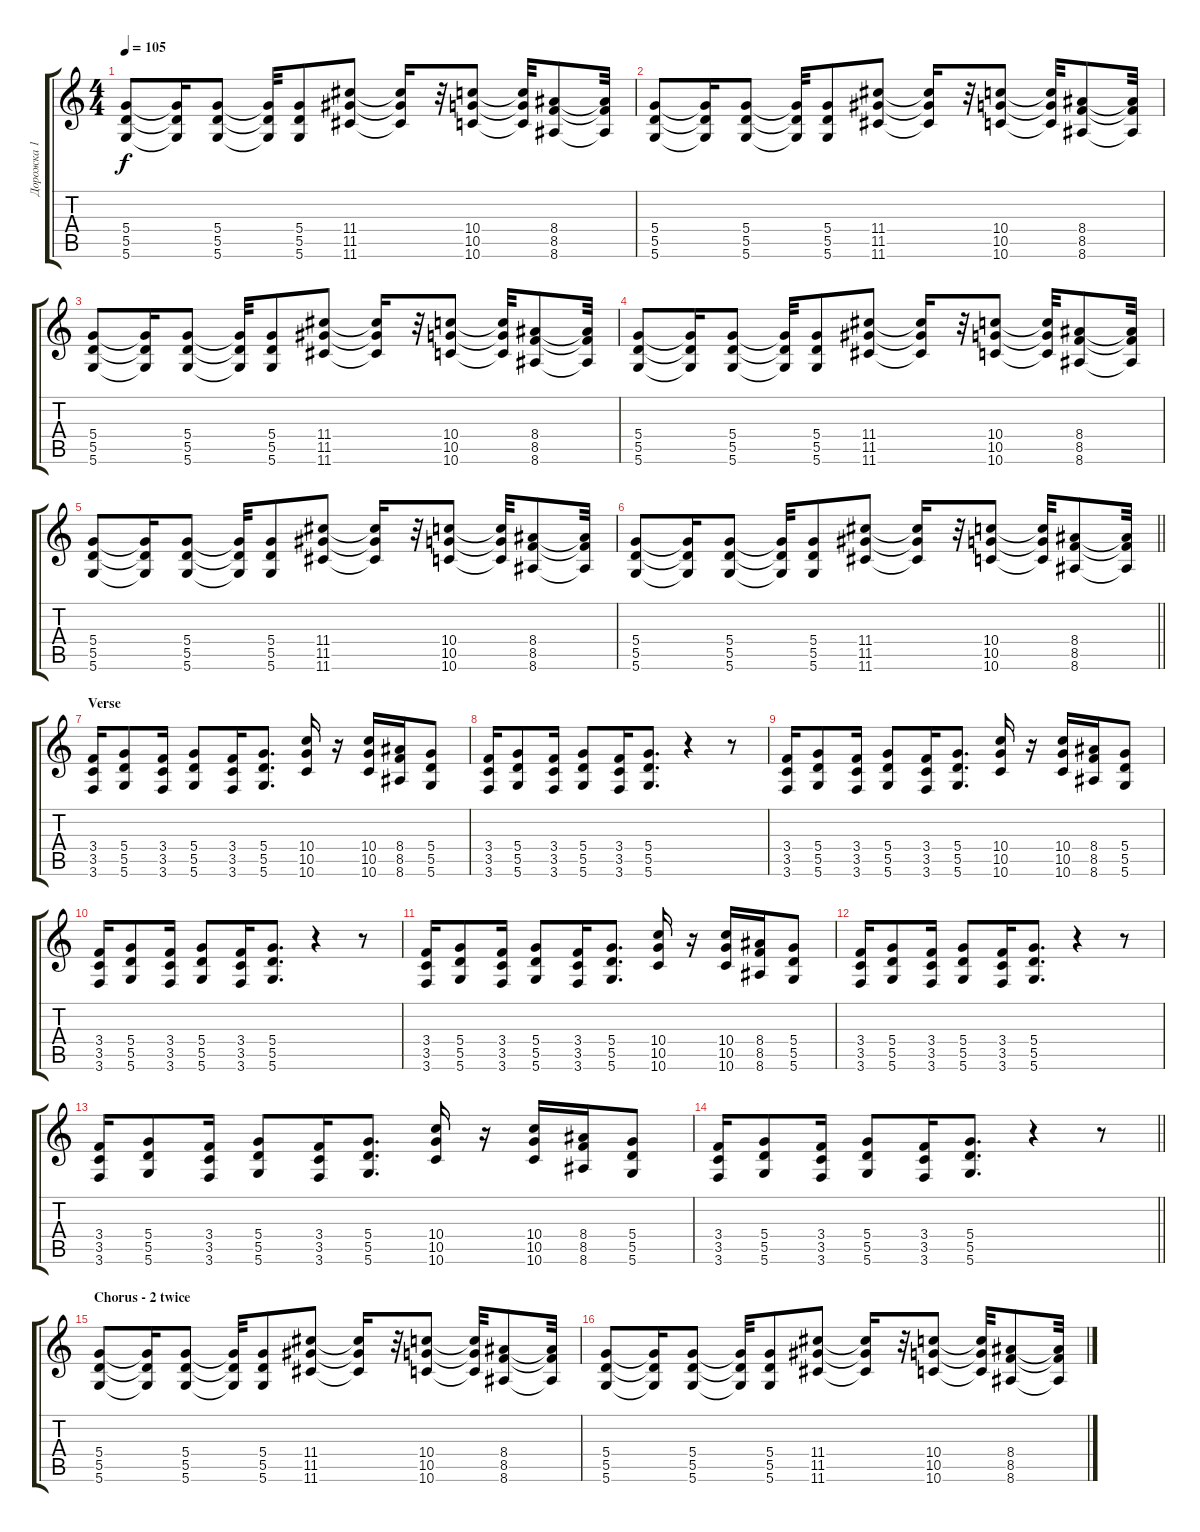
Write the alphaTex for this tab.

\track ("Дорожка 1" "Дорожка 1") {instrument distortionguitar}
\staff {score tabs}
\tuning (E4 B3 G3 D3 A2 D2) {hide}
\ts (4 4)
\tempo 105
\clef g2
\ks c
(5.4 5.5 5.6).8{dy f} (5.4{t} 5.5{t} 5.6{t}).16 (5.4 5.5 5.6).8 (5.4{t} 5.5{t} 5.6{t}).32 (5.4 5.5 5.6).8 (11.4 11.5 11.6).8 (11.4{t} 11.5{t} 11.6{t}).16 r.32 (10.4 10.5 10.6).8 (10.4{t} 10.5{t} 10.6{t}).32 (8.4 8.5 8.6).8 (8.4{t} 8.5{t} 8.6{t}).32 |
(5.4 5.5 5.6).8 (5.4{t} 5.5{t} 5.6{t}).16 (5.4 5.5 5.6).8 (5.4{t} 5.5{t} 5.6{t}).32 (5.4 5.5 5.6).8 (11.4 11.5 11.6).8 (11.4{t} 11.5{t} 11.6{t}).16 r.32 (10.4 10.5 10.6).8 (10.4{t} 10.5{t} 10.6{t}).32 (8.4 8.5 8.6).8 (8.4{t} 8.5{t} 8.6{t}).32 |
(5.4 5.5 5.6).8 (5.4{t} 5.5{t} 5.6{t}).16 (5.4 5.5 5.6).8 (5.4{t} 5.5{t} 5.6{t}).32 (5.4 5.5 5.6).8 (11.4 11.5 11.6).8 (11.4{t} 11.5{t} 11.6{t}).16 r.32 (10.4 10.5 10.6).8 (10.4{t} 10.5{t} 10.6{t}).32 (8.4 8.5 8.6).8 (8.4{t} 8.5{t} 8.6{t}).32 |
(5.4 5.5 5.6).8 (5.4{t} 5.5{t} 5.6{t}).16 (5.4 5.5 5.6).8 (5.4{t} 5.5{t} 5.6{t}).32 (5.4 5.5 5.6).8 (11.4 11.5 11.6).8 (11.4{t} 11.5{t} 11.6{t}).16 r.32 (10.4 10.5 10.6).8 (10.4{t} 10.5{t} 10.6{t}).32 (8.4 8.5 8.6).8 (8.4{t} 8.5{t} 8.6{t}).32 |
(5.4 5.5 5.6).8 (5.4{t} 5.5{t} 5.6{t}).16 (5.4 5.5 5.6).8 (5.4{t} 5.5{t} 5.6{t}).32 (5.4 5.5 5.6).8 (11.4 11.5 11.6).8 (11.4{t} 11.5{t} 11.6{t}).16 r.32 (10.4 10.5 10.6).8 (10.4{t} 10.5{t} 10.6{t}).32 (8.4 8.5 8.6).8 (8.4{t} 8.5{t} 8.6{t}).32 |
\barLineRight lightlight
(5.4 5.5 5.6).8 (5.4{t} 5.5{t} 5.6{t}).16 (5.4 5.5 5.6).8 (5.4{t} 5.5{t} 5.6{t}).32 (5.4 5.5 5.6).8 (11.4 11.5 11.6).8 (11.4{t} 11.5{t} 11.6{t}).16 r.32 (10.4 10.5 10.6).8 (10.4{t} 10.5{t} 10.6{t}).32 (8.4 8.5 8.6).8 (8.4{t} 8.5{t} 8.6{t}).32 |
\section ("" "Verse")
(3.4 3.5 3.6).16 (5.4 5.5 5.6).8 (3.4 3.5 3.6).16 (5.4 5.5 5.6).8 (3.4 3.5 3.6).16 (5.4 5.5 5.6).8{d} (10.4 10.5 10.6).16 r.16 (10.4 10.5 10.6).16 (8.4 8.5 8.6).16 (5.4 5.5 5.6).8 |
(3.4 3.5 3.6).16 (5.4 5.5 5.6).8 (3.4 3.5 3.6).16 (5.4 5.5 5.6).8 (3.4 3.5 3.6).16 (5.4 5.5 5.6).8{d} r.4 r.8 |
(3.4 3.5 3.6).16 (5.4 5.5 5.6).8 (3.4 3.5 3.6).16 (5.4 5.5 5.6).8 (3.4 3.5 3.6).16 (5.4 5.5 5.6).8{d} (10.4 10.5 10.6).16 r.16 (10.4 10.5 10.6).16 (8.4 8.5 8.6).16 (5.4 5.5 5.6).8 |
(3.4 3.5 3.6).16 (5.4 5.5 5.6).8 (3.4 3.5 3.6).16 (5.4 5.5 5.6).8 (3.4 3.5 3.6).16 (5.4 5.5 5.6).8{d} r.4 r.8 |
(3.4 3.5 3.6).16 (5.4 5.5 5.6).8 (3.4 3.5 3.6).16 (5.4 5.5 5.6).8 (3.4 3.5 3.6).16 (5.4 5.5 5.6).8{d} (10.4 10.5 10.6).16 r.16 (10.4 10.5 10.6).16 (8.4 8.5 8.6).16 (5.4 5.5 5.6).8 |
(3.4 3.5 3.6).16 (5.4 5.5 5.6).8 (3.4 3.5 3.6).16 (5.4 5.5 5.6).8 (3.4 3.5 3.6).16 (5.4 5.5 5.6).8{d} r.4 r.8 |
(3.4 3.5 3.6).16 (5.4 5.5 5.6).8 (3.4 3.5 3.6).16 (5.4 5.5 5.6).8 (3.4 3.5 3.6).16 (5.4 5.5 5.6).8{d} (10.4 10.5 10.6).16 r.16 (10.4 10.5 10.6).16 (8.4 8.5 8.6).16 (5.4 5.5 5.6).8 |
\barLineRight lightlight
(3.4 3.5 3.6).16 (5.4 5.5 5.6).8 (3.4 3.5 3.6).16 (5.4 5.5 5.6).8 (3.4 3.5 3.6).16 (5.4 5.5 5.6).8{d} r.4 r.8 |
\section ("" "Chorus - 2 twice")
(5.4 5.5 5.6).8 (5.4{t} 5.5{t} 5.6{t}).16 (5.4 5.5 5.6).8 (5.4{t} 5.5{t} 5.6{t}).32 (5.4 5.5 5.6).8 (11.4 11.5 11.6).8 (11.4{t} 11.5{t} 11.6{t}).16 r.32 (10.4 10.5 10.6).8 (10.4{t} 10.5{t} 10.6{t}).32 (8.4 8.5 8.6).8 (8.4{t} 8.5{t} 8.6{t}).32 |
(5.4 5.5 5.6).8 (5.4{t} 5.5{t} 5.6{t}).16 (5.4 5.5 5.6).8 (5.4{t} 5.5{t} 5.6{t}).32 (5.4 5.5 5.6).8 (11.4 11.5 11.6).8 (11.4{t} 11.5{t} 11.6{t}).16 r.32 (10.4 10.5 10.6).8 (10.4{t} 10.5{t} 10.6{t}).32 (8.4 8.5 8.6).8 (8.4{t} 8.5{t} 8.6{t}).32
